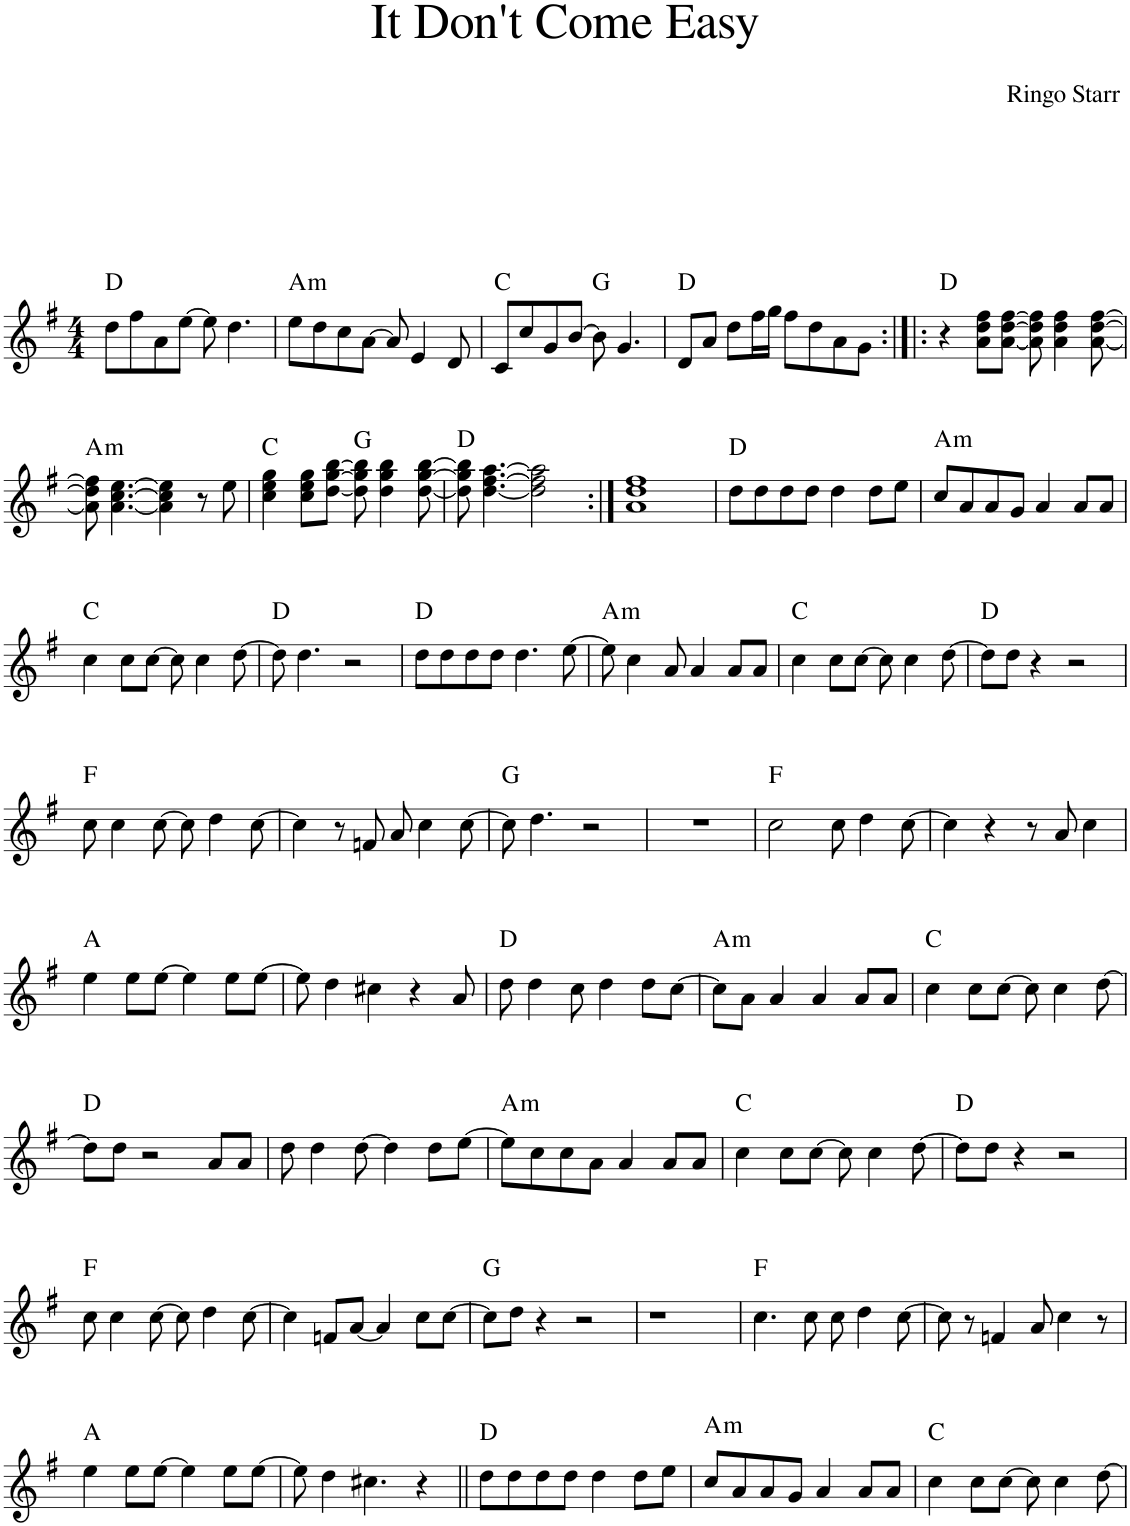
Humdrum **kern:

**kern	**harte
*part1	*part1
*staff1	*
*I"Piano	*
*I'Pno.	*
*clefG2	*
*k[f#]	*
*M4/4	*
=1	=1
8dd\L	D:maj
8ff#\	.
8a\	.
[8ee\J	.
8ee\]	.
4.dd\	.
=2	=2
!	!LO:H:kt=m
8ee\L	A:min
8dd\	.
8cc\	.
[8a\J	.
8a/]	.
4e/	.
8d/	.
=3	=3
8c/L	C:maj
8cc/	.
8g/	.
[8b/J	.
8b\]	G:maj
4.g/	.
=4	=4
8d/L	D:maj
8a/J	.
8dd\L	.
16ff#\L	.
16gg\JJ	.
8ff#\L	.
8dd\	.
8a\	.
8g\J	.
=5:|!|:	=5:|!|:
4r	D:maj
8a\ 8dd\ 8ff#\L	.
[8a\ [8dd\ [8ff#\J	.
8a\] 8dd\] 8ff#\]	.
4a\ 4dd\ 4ff#\	.
[8a\ [8dd\ [8ff#\	.
!!LO:LB:g=z
=6	=6
!	!LO:H:kt=m
8a\] 8dd\] 8ff#\]	A:min
[4.a\ [4.cc\ [4.ee\	.
4a\] 4cc\] 4ee\]	.
8r	.
8ee\	.
=7	=7
4cc\ 4ee\ 4gg\	C:maj
8cc\ 8ee\ 8gg\L	.
[8dd\ [8gg\ [8bb\J	.
8dd\] 8gg\] 8bb\]	G:maj
4dd\ 4gg\ 4bb\	.
[8dd\ [8gg\ [8bb\	.
=8	=8
8dd\] 8gg\] 8bb\]	D:maj
[4.dd\ [4.ff#\ [4.aa\	.
2dd\] 2ff#\] 2aa\]	.
=9:|!	=9:|!
1a 1dd 1ff#	.
=10	=10
8dd\L	D:maj
8dd\	.
8dd\	.
8dd\J	.
4dd\	.
8dd\L	.
8ee\J	.
=11	=11
!	!LO:H:kt=m
8cc/L	A:min
8a/	.
8a/	.
8g/J	.
4a/	.
8a/L	.
8a/J	.
!!LO:LB:g=z
=12	=12
4cc\	C:maj
8cc\L	.
[8cc\J	.
8cc\]	.
4cc\	.
[8dd\	.
=13	=13
8dd\]	D:maj
4.dd\	.
2r	.
=14	=14
8dd\L	D:maj
8dd\	.
8dd\	.
8dd\J	.
4.dd\	.
[8ee\	.
=15	=15
!	!LO:H:kt=m
8ee\]	A:min
4cc\	.
8a/	.
4a/	.
8a/L	.
8a/J	.
=16	=16
4cc\	C:maj
8cc\L	.
[8cc\J	.
8cc\]	.
4cc\	.
[8dd\	.
=17	=17
8dd\L]	D:maj
8dd\J	.
4r	.
2r	.
!!LO:LB:g=z
=18	=18
8cc\	F:maj
4cc\	.
[8cc\	.
8cc\]	.
4dd\	.
[8cc\	.
=19	=19
4cc\]	.
8r	.
8fn/	.
8a/	.
4cc\	.
[8cc\	.
=20	=20
8cc\]	G:maj
4.dd\	.
2r	.
=21	=21
1r	.
=22	=22
2cc\	F:maj
8cc\	.
4dd\	.
[8cc\	.
=23	=23
4cc\]	.
4r	.
8r	.
8a/	.
4cc\	.
!!LO:LB:g=z
=24	=24
4ee\	A:maj
8ee\L	.
[8ee\J	.
4ee\]	.
8ee\L	.
[8ee\J	.
=25	=25
8ee\]	.
4dd\	.
4cc#X\	.
4r	.
8a/	.
=26	=26
8dd\	D:maj
4dd\	.
8cc\	.
4dd\	.
8dd\L	.
[8cc\J	.
=27	=27
!	!LO:H:kt=m
8cc\L]	A:min
8a\J	.
4a/	.
4a/	.
8a/L	.
8a/J	.
=28	=28
4cc\	C:maj
8cc\L	.
[8cc\J	.
8cc\]	.
4cc\	.
[8dd\	.
!!LO:LB:g=z
=29	=29
8dd\L]	D:maj
8dd\J	.
2r	.
8a/L	.
8a/J	.
=30	=30
8dd\	.
4dd\	.
[8dd\	.
4dd\]	.
8dd\L	.
[8ee\J	.
=31	=31
!	!LO:H:kt=m
8ee\L]	A:min
8cc\	.
8cc\	.
8a\J	.
4a/	.
8a/L	.
8a/J	.
=32	=32
4cc\	C:maj
8cc\L	.
[8cc\J	.
8cc\]	.
4cc\	.
[8dd\	.
=33	=33
8dd\L]	D:maj
8dd\J	.
4r	.
2r	.
!!LO:LB:g=z
=34	=34
8cc\	F:maj
4cc\	.
[8cc\	.
8cc\]	.
4dd\	.
[8cc\	.
=35	=35
4cc\]	.
8fn/L	.
[8a/J	.
4a/]	.
8cc\L	.
[8cc\J	.
=36	=36
8cc\L]	G:maj
8dd\J	.
4r	.
2r	.
=37	=37
1r	.
=38	=38
4.cc\	F:maj
8cc\	.
8cc\	.
4dd\	.
[8cc\	.
=39	=39
8cc\]	.
8r	.
4fn/	.
8a/	.
4cc\	.
8r	.
!!LO:LB:g=z
=40	=40
4ee\	A:maj
8ee\L	.
[8ee\J	.
4ee\]	.
8ee\L	.
[8ee\J	.
=41	=41
8ee\]	.
4dd\	.
4.cc#X\	.
4r	.
=42||	=42||
8dd\L	D:maj
8dd\	.
8dd\	.
8dd\J	.
4dd\	.
8dd\L	.
8ee\J	.
=43	=43
!	!LO:H:kt=m
8cc/L	A:min
8a/	.
8a/	.
8g/J	.
4a/	.
8a/L	.
8a/J	.
=44	=44
4cc\	C:maj
8cc\L	.
[8cc\J	.
8cc\]	.
4cc\	.
[8dd\	.
=	=
*-	*-
